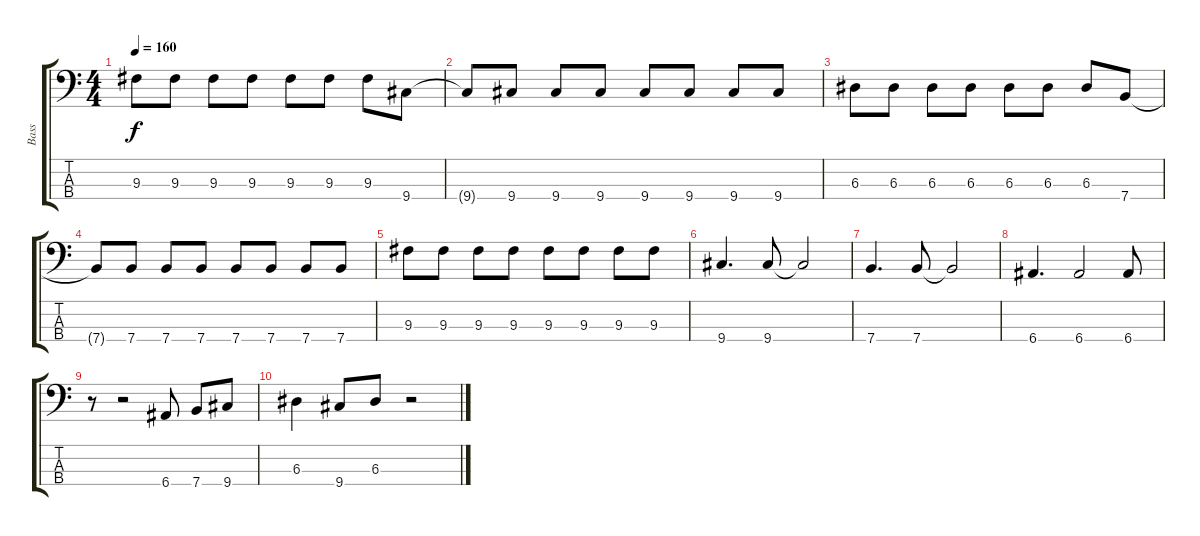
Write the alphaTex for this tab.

\track ("Bass" "Bass") {instrument electricbassfinger}
\staff {score tabs}
\tuning (G2 D2 A1 E1) {hide}
\ts (4 4)
\tempo 160
\clef f4
\ks c
9.3.8{dy f} 9.3.8 9.3.8 9.3.8 9.3.8 9.3.8 9.3.8 9.4.8 |
9.4{t}.8 9.4.8 9.4.8 9.4.8 9.4.8 9.4.8 9.4.8 9.4.8 |
6.3.8 6.3.8 6.3.8 6.3.8 6.3.8 6.3.8 6.3.8 7.4.8 |
7.4{t}.8 7.4.8 7.4.8 7.4.8 7.4.8 7.4.8 7.4.8 7.4.8 |
9.3.8 9.3.8 9.3.8 9.3.8 9.3.8 9.3.8 9.3.8 9.3.8 |
9.4.4{d} 9.4.8 9.4{t}.2 |
7.4.4{d} 7.4.8 7.4{t}.2 |
6.4.4{d} 6.4.2 6.4.8 |
r.8 r.2 6.4.8 7.4.8 9.4.8 |
6.3.4 9.4.8 6.3.8 r.2
